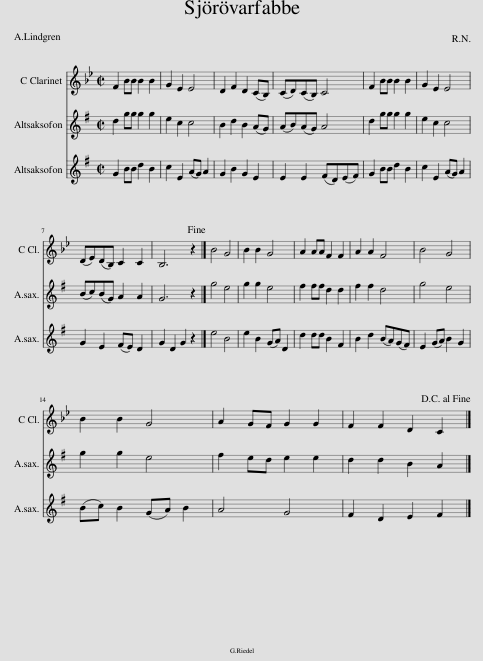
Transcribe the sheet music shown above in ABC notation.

X:1
%%score 1 2 3
L:1/8
M:2/2
I:linebreak $
K:Bb
V:1 treble
V:2 treble transpose=-9
V:3 treble transpose=-9
V:1
 F2 BB B2 B2 | G2 E2 E4 | D2 F2 D2 (CB,) | (CD)(CB,) C4 | F2 BB B2 B2 | %5
 G2 E2 E4 |$ (DE)(DB,) C2 C2 | B,6 z2!fine! |] B4 G4 | B2 B2 G4 | %10
 A2 AA F2 F2 | A2 A2 F4 | B4 G4 |$ B2 B2 G4 | A2 GF G2 G2 | %15
 F2 F2 D2 C2!D.C.! |] %16
V:2
[K:G] d2 gg g2 g2 | e2 c2 c4 | B2 d2 B2 (AG) | (AB)(AG) A4 | d2 gg g2 g2 | %5
 e2 c2 c4 |$ (Bc)(BG) A2 A2 | G6 z2 |] g4 e4 | g2 g2 e4 | %10
 f2 ff d2 d2 | f2 f2 d4 | g4 e4 |$ g2 g2 e4 | f2 ed e2 e2 | %15
 d2 d2 B2 A2 |] %16
V:3
[K:G] G2 BB d2 B2 | c2 E2 (AG) A2 | G2 B2 G2 E2 | E2 E2 (FD)(EF) | G2 BB d2 B2 | %5
 c2 E2 (AG) A2 |$ G2 E2 (FE) D2 | G2 D2 G2 z2 |] e4 B4 | e2 B2 (GA) D2 | %10
 d2 dd B2 F2 | B2 d2 (BA)(GF) | E2 (GA) B2 G2 |$ (Bc) B2 (GA) B2 | A4 G4 | %15
 F2 D2 E2 F2 |] %16
